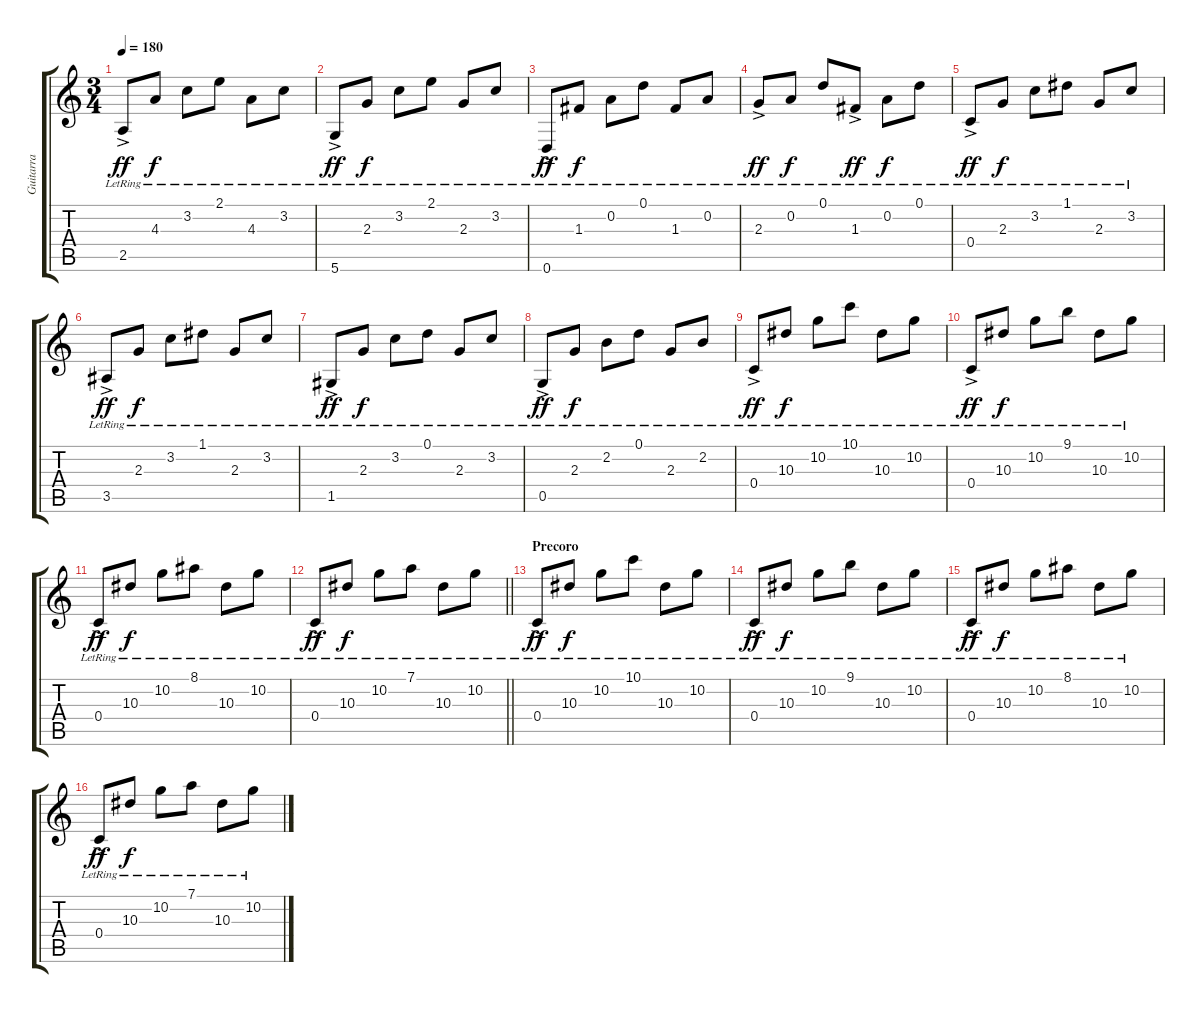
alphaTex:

\track ("Guitarra" "Guitarra") {instrument acousticguitarnylon}
\staff {score tabs}
\tuning (D4 A3 F3 C3 G2 D2) {hide}
\ts (3 4)
\tempo 180
\clef g2
\ks c
2.5{ac lr}.8{dy ff} 4.3{lr}.8{dy f} 3.2{lr}.8 2.1{lr}.8 4.3{lr}.8 3.2{lr}.8 |
5.6{ac lr}.8{dy ff} 2.3{lr}.8{dy f} 3.2{lr}.8 2.1{lr}.8 2.3{lr}.8 3.2{lr}.8 |
0.6{ac lr}.8{dy ff} 1.3{lr}.8{dy f} 0.2{lr}.8 0.1{lr}.8 1.3{lr}.8 0.2{lr}.8 |
2.3{ac lr}.8{dy ff} 0.2{lr}.8{dy f} 0.1{lr}.8 1.3{ac lr}.8{dy ff} 0.2{lr}.8{dy f} 0.1{lr}.8 |
0.4{ac lr}.8{dy ff} 2.3{lr}.8{dy f} 3.2{lr}.8 1.1{lr}.8 2.3{lr}.8 3.2{lr}.8 |
3.5{ac lr}.8{dy ff} 2.3{lr}.8{dy f} 3.2{lr}.8 1.1{lr}.8 2.3{lr}.8 3.2{lr}.8 |
1.5{ac lr}.8{dy ff} 2.3{lr}.8{dy f} 3.2{lr}.8 0.1{lr}.8 2.3{lr}.8 3.2{lr}.8 |
0.5{ac lr}.8{dy ff} 2.3{lr}.8{dy f} 2.2{lr}.8 0.1{lr}.8 2.3{lr}.8 2.2{lr}.8 |
0.4{ac lr}.8{dy ff} 10.3{lr}.8{dy f} 10.2{lr}.8 10.1{lr}.8 10.3{lr}.8 10.2{lr}.8 |
0.4{ac lr}.8{dy ff} 10.3{lr}.8{dy f} 10.2{lr}.8 9.1{lr}.8 10.3{lr}.8 10.2{lr}.8 |
0.4{ac lr}.8{dy ff} 10.3{lr}.8{dy f} 10.2{lr}.8 8.1{lr}.8 10.3{lr}.8 10.2{lr}.8 |
\barLineRight lightlight
0.4{ac lr}.8{dy ff} 10.3{lr}.8{dy f} 10.2{lr}.8 7.1{lr}.8 10.3{lr}.8 10.2{lr}.8 |
\section ("" "Precoro")
0.4{ac lr}.8{dy ff} 10.3{lr}.8{dy f} 10.2{lr}.8 10.1{lr}.8 10.3{lr}.8 10.2{lr}.8 |
0.4{ac lr}.8{dy ff} 10.3{lr}.8{dy f} 10.2{lr}.8 9.1{lr}.8 10.3{lr}.8 10.2{lr}.8 |
0.4{ac lr}.8{dy ff} 10.3{lr}.8{dy f} 10.2{lr}.8 8.1{lr}.8 10.3{lr}.8 10.2{lr}.8 |
0.4{ac lr}.8{dy ff} 10.3{lr}.8{dy f} 10.2{lr}.8 7.1{lr}.8 10.3{lr}.8 10.2{lr}.8
